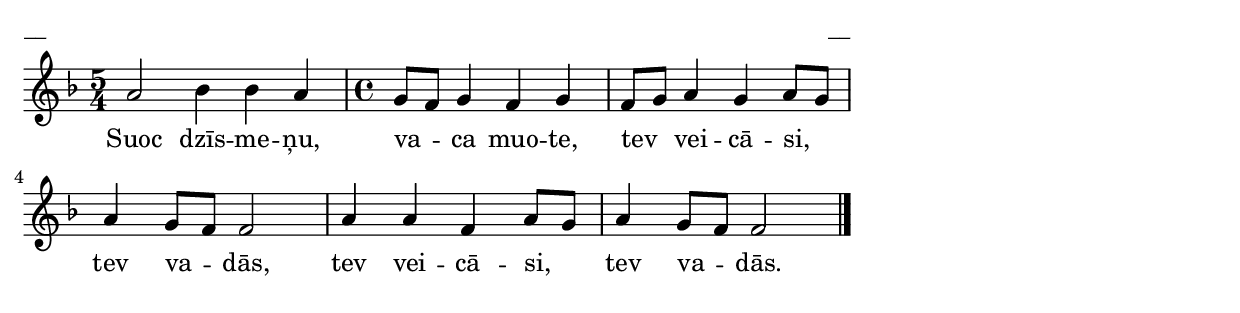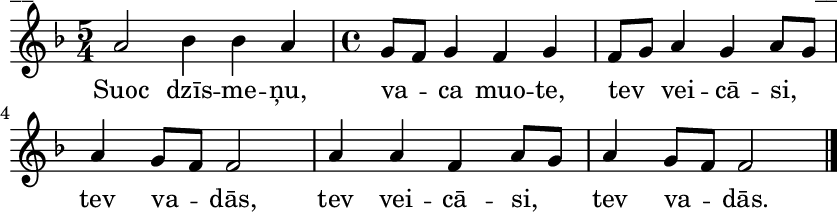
\version "2.13.18"
#(ly:set-option 'crop #t)

\paper {
line-width = 14\cm
left-margin = 0.4\cm
between-system-padding = 0.1\cm
between-system-space = 0.1\cm
}
% SBTZK, p.5
\layout {
indent = #0
ragged-last = ##f
}


voiceA = \relative c' {
\clef "treble"
\key f \major
\time 5/4
a'2 bes4 bes a | \time 4/4 g8 [f] g4 f g | f8 [g] a4 g a8 [g] |
a4 g8 [f] f2 | a4 a f a8 [g] | a4 g8 [f] f2 \bar"|."
}

lyricA = \lyricmode {
Suoc dzīs -- me -- ņu, va -- ca muo -- te, tev vei -- cā -- si,
tev va -- dās, tev vei -- cā -- si, tev va -- dās.
}


fullScore = <<
%\new ChordNames { \chordsA }
\new Staff {
<<
\new Voice = "voiceA" { \oneVoice \autoBeamOff \voiceA }
\new Lyrics \lyricsto "voiceA"  \lyricA
%\new Voice = "voiceB" { \voiceTwo \autoBeamOff \voiceB }
>>
}
>>



\score {
\fullScore
\header { piece = "__" opus = "__" }
}
\markup { \with-color #(x11-color 'white) \sans \smaller "__" }
\score {
\unfoldRepeats
\fullScore
\midi {
\context { \Staff \remove "Staff_performer" }
\context { \Voice \consists "Staff_performer" }
}
}


